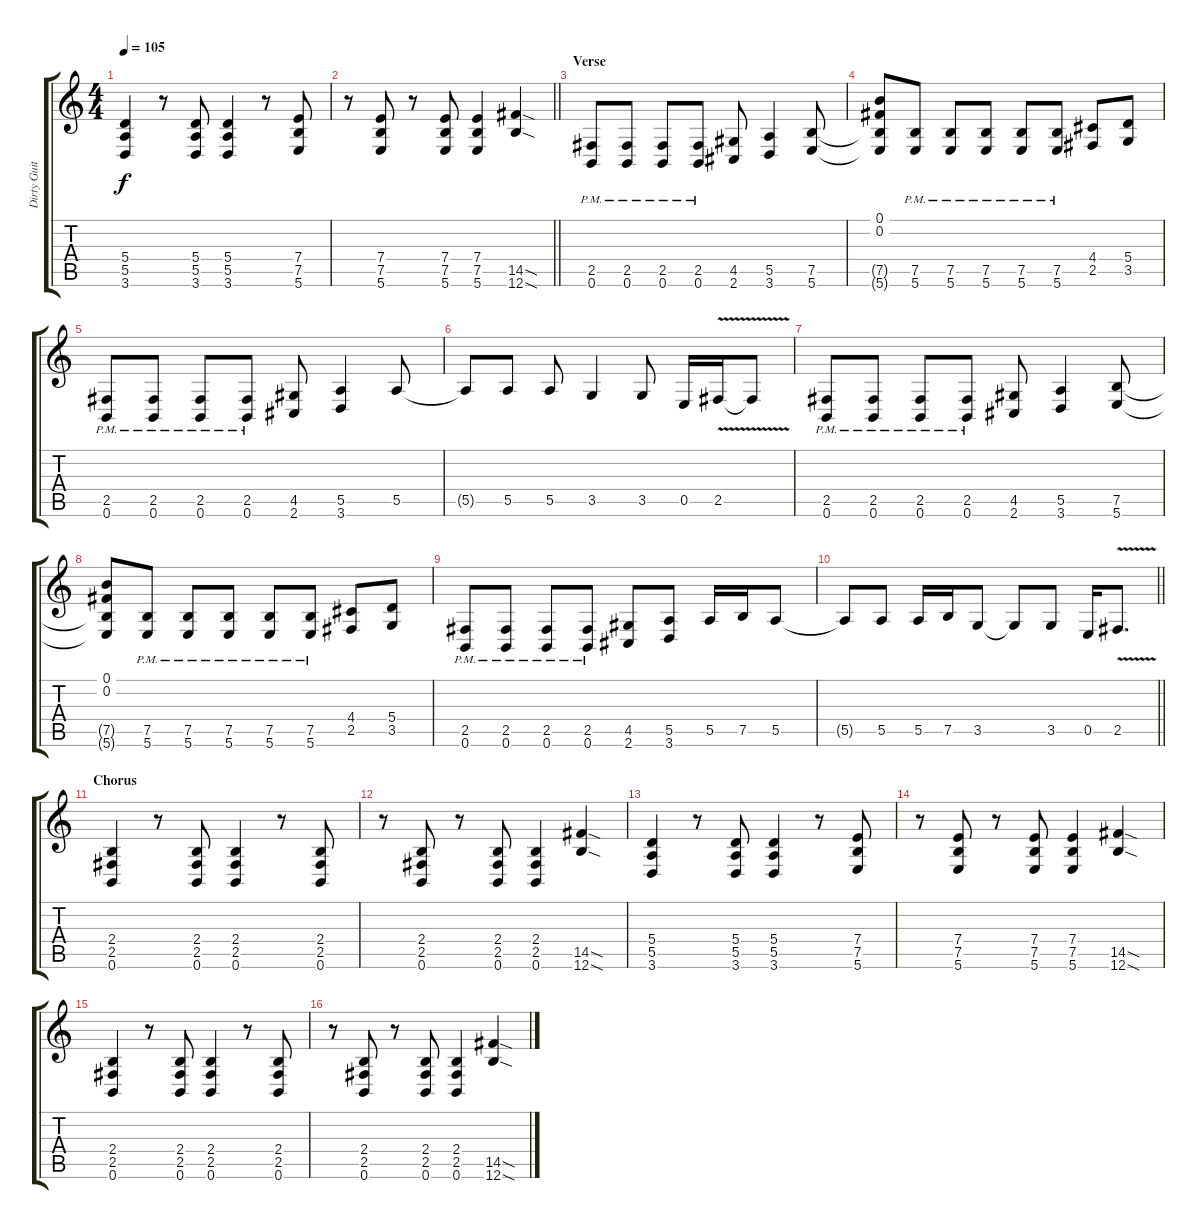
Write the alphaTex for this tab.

\track ("Dirty Guitar" "Dirty Guit") {instrument distortionguitar}
\staff {score tabs}
\tuning (B3 Gb3 D3 A2 E2 B1) {hide}
\ts (4 4)
\tempo 105
\clef g2
\ks c
(5.4 5.5 3.6).4{dy f} r.8 (5.4 5.5 3.6).8 (5.4 5.5 3.6).4 r.8 (7.4 7.5 5.6).8 |
\barLineRight lightlight
r.8 (7.4 7.5 5.6).8 r.8 (7.4 7.5 5.6).8 (7.4 7.5 5.6).4 (14.5{sod} 12.6{sod}).4 |
\section ("" "Verse ")
(2.5{pm} 0.6{pm}).8 (2.5{pm} 0.6{pm}).8 (2.5{pm} 0.6{pm}).8 (2.5{pm} 0.6{pm}).8 (4.5 2.6).8 (5.5 3.6).4 (7.5 5.6).8 |
(0.1 0.2 7.5{t} 5.6{t}).8 (7.5{pm} 5.6{pm}).8 (7.5{pm} 5.6{pm}).8 (7.5{pm} 5.6{pm}).8 (7.5{pm} 5.6{pm}).8 (7.5{pm} 5.6{pm}).8 (4.4 2.5).8 (5.4 3.5).8 |
(2.5{pm} 0.6{pm}).8 (2.5{pm} 0.6{pm}).8 (2.5{pm} 0.6{pm}).8 (2.5{pm} 0.6{pm}).8 (4.5 2.6).8 (5.5 3.6).4 5.5.8 |
5.5{t}.8 5.5.8 5.5.8 3.5.4 3.5.8 0.5.16 2.5{v}.16 2.5{t}.8 |
(2.5{pm} 0.6{pm}).8 (2.5{pm} 0.6{pm}).8 (2.5{pm} 0.6{pm}).8 (2.5{pm} 0.6{pm}).8 (4.5 2.6).8 (5.5 3.6).4 (7.5 5.6).8 |
(0.1 0.2 7.5{t} 5.6{t}).8 (7.5{pm} 5.6{pm}).8 (7.5{pm} 5.6{pm}).8 (7.5{pm} 5.6{pm}).8 (7.5{pm} 5.6{pm}).8 (7.5{pm} 5.6{pm}).8 (4.4 2.5).8 (5.4 3.5).8 |
(2.5{pm} 0.6{pm}).8 (2.5{pm} 0.6{pm}).8 (2.5{pm} 0.6{pm}).8 (2.5{pm} 0.6{pm}).8 (4.5 2.6).8 (5.5 3.6).8 5.5.16 7.5.16 5.5.8 |
\barLineRight lightlight
5.5{t}.8 5.5.8 5.5.16 7.5.16 3.5.8 3.5{t}.8 3.5.8 0.5.16 2.5{v}.8{d} |
\section ("" "Chorus")
(2.4 2.5 0.6).4 r.8 (2.4 2.5 0.6).8 (2.4 2.5 0.6).4 r.8 (2.4 2.5 0.6).8 |
r.8 (2.4 2.5 0.6).8 r.8 (2.4 2.5 0.6).8 (2.4 2.5 0.6).4 (14.5{sod} 12.6{sod}).4 |
(5.4 5.5 3.6).4 r.8 (5.4 5.5 3.6).8 (5.4 5.5 3.6).4 r.8 (7.4 7.5 5.6).8 |
r.8 (7.4 7.5 5.6).8 r.8 (7.4 7.5 5.6).8 (7.4 7.5 5.6).4 (14.5{sod} 12.6{sod}).4 |
(2.4 2.5 0.6).4 r.8 (2.4 2.5 0.6).8 (2.4 2.5 0.6).4 r.8 (2.4 2.5 0.6).8 |
r.8 (2.4 2.5 0.6).8 r.8 (2.4 2.5 0.6).8 (2.4 2.5 0.6).4 (14.5{sod} 12.6{sod}).4
